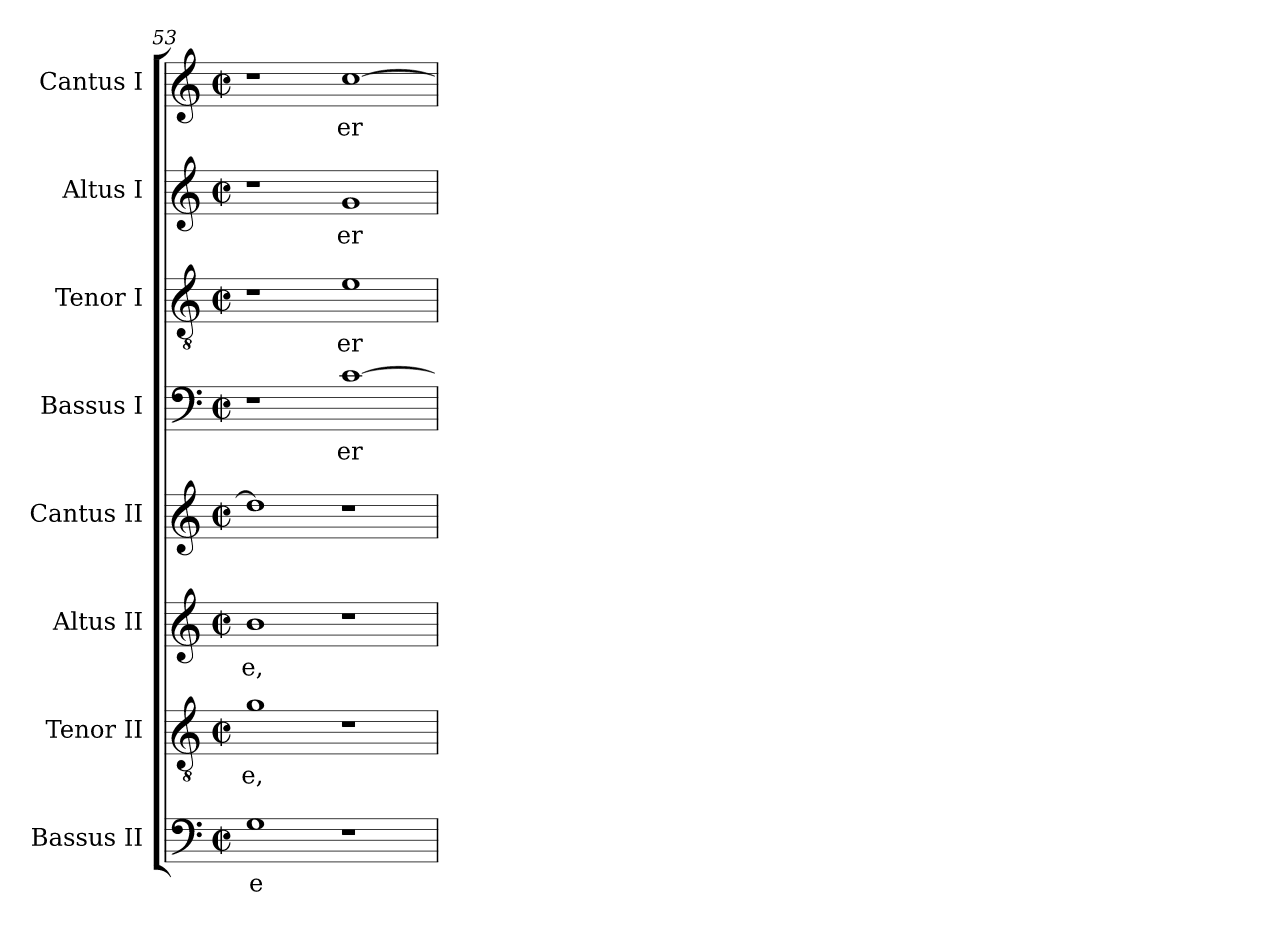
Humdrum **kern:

**kern	**text	**kern	**text	**kern	**text	**kern	**kern	**text	**kern	**text	**kern	**text	**kern	**text
*part8	*part8	*part7	*part7	*part6	*part6	*part5	*part4	*part4	*part3	*part3	*part2	*part2	*part1	*part1
*staff8	*staff8	*staff7	*staff7	*staff6	*staff6	*staff5	*staff4	*staff4	*staff3	*staff3	*staff2	*staff2	*staff1	*staff1
*I"Bassus II	*	*I"Tenor II	*	*I"Altus II	*	*I"Cantus II	*I"Bassus I	*	*I"Tenor I	*	*I"Altus I	*	*I"Cantus I	*
*clefF4	*	*clefGv2	*	*clefG2	*	*clefG2	*clefF4	*	*clefGv2	*	*clefG2	*	*clefG2	*
*M2/2	*	*M2/2	*	*M2/2	*	*M2/2	*M2/2	*	*M2/2	*	*M2/2	*	*M2/2	*
*met(c|)	*	*met(c|)	*	*met(c|)	*	*met(c|)	*met(c|)	*	*met(c|)	*	*met(c|)	*	*met(c|)	*
=53	=53	=53	=53	=53	=53	=53	=53	=53	=53	=53	=53	=53	=53	=53
!	!LO:LY:b:cj	!	!LO:LY:b:cj	!	!LO:LY:b:cj	!	!	!	!	!	!	!	!	!
1G	e	1g	-e,	1b	e,	1dd]	1r	.	1r	.	1r	.	1r	.
!	!	!	!	!	!	!	!	!LO:LY:b:cj	!	!LO:LY:b:cj	!	!LO:LY:b:cj	!	!LO:LY:b:cj
1r	.	1r	.	1r	.	1r	[>1c	er	1e	er	1g	er	[>1cc	er-
=	=	=	=	=	=	=	=	=	=	=	=	=	=	=
*-	*-	*-	*-	*-	*-	*-	*-	*-	*-	*-	*-	*-	*-	*-
